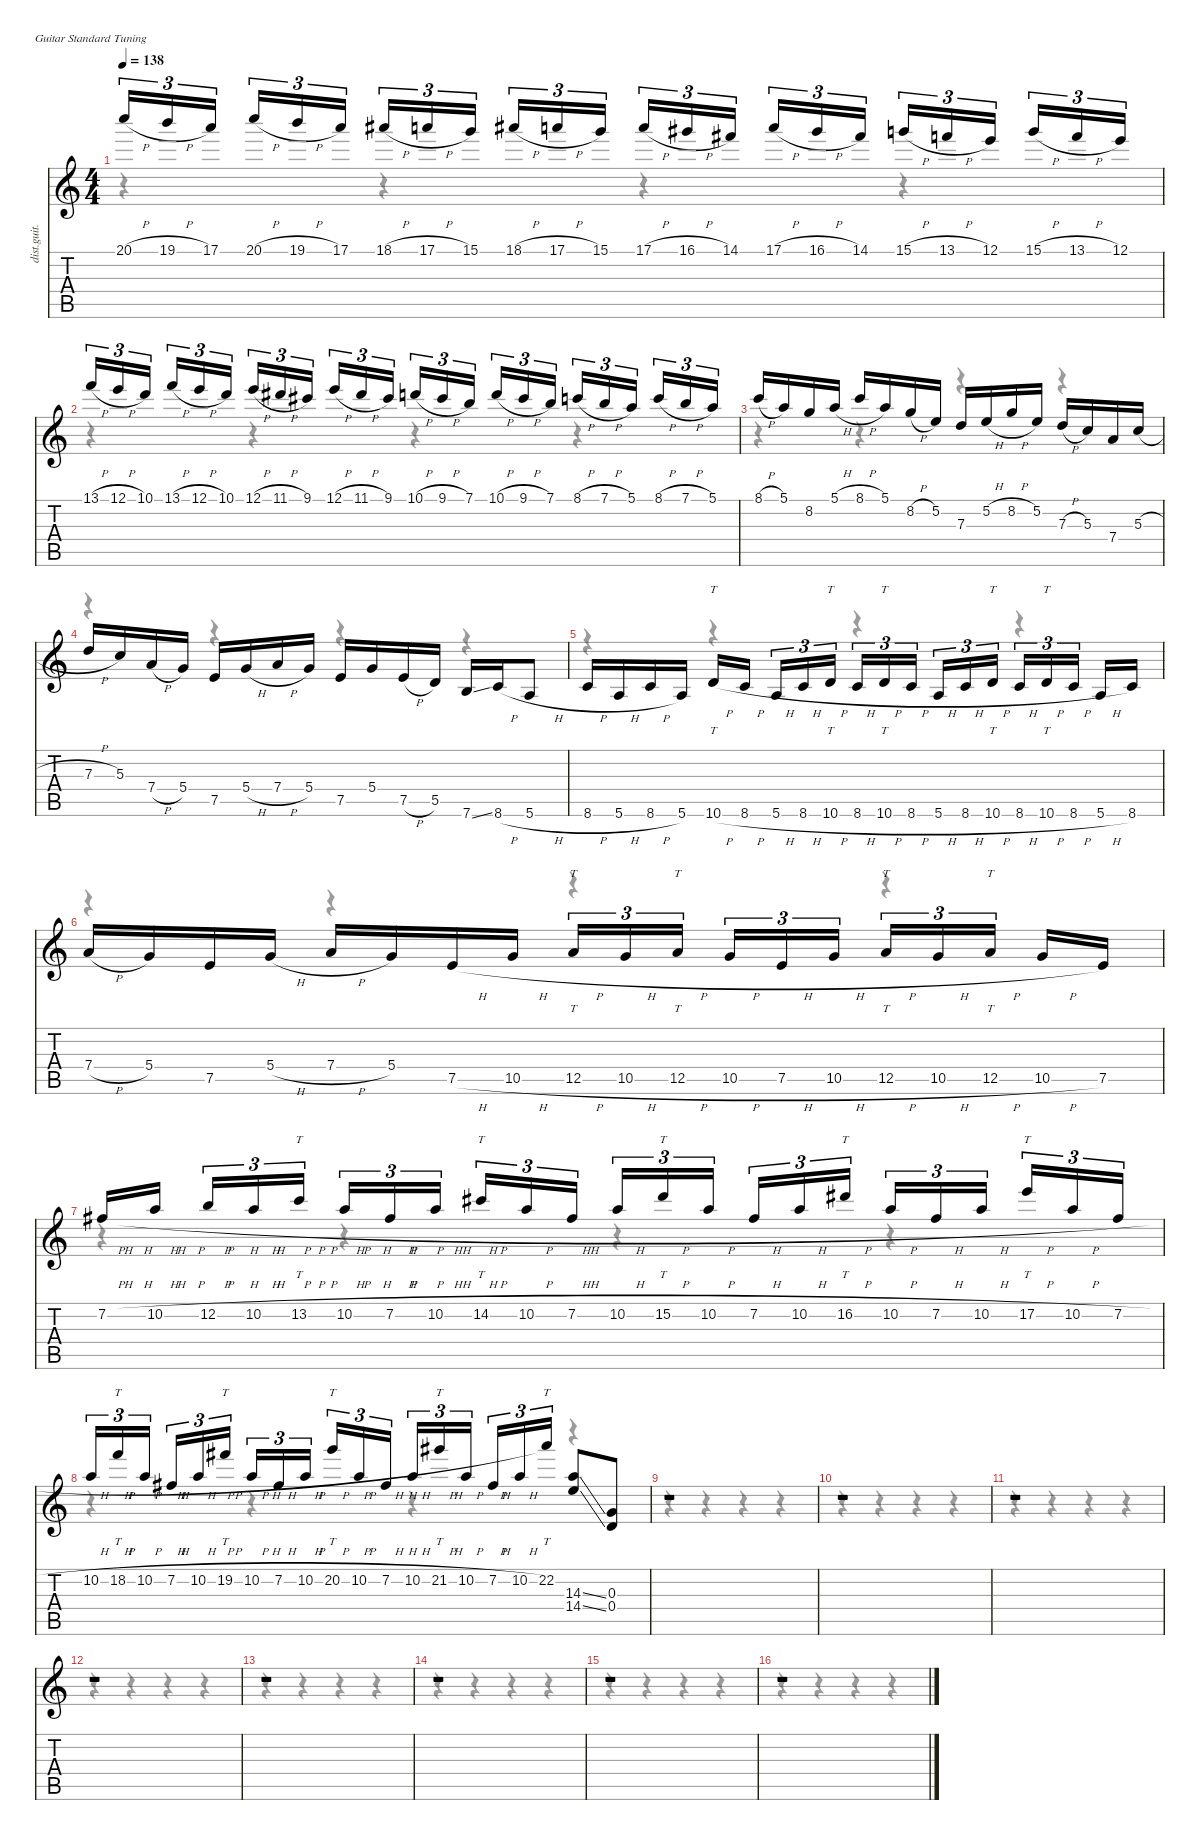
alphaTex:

\defaultSystemsLayout 4
\hideDynamics
\bracketExtendMode nobrackets
\track ("Kirk Hammett ( Solo 1 )" "dist.guit.") {instrument distortionguitar}
\staff {score tabs}
\tuning (E4 B3 G3 D3 A2 E2)
\voice
\ts (4 4)
\tempo 138
\clef g2
\ks c
20.1{h}.16{tu (3 2) dy f} 19.1{h}.16{tu (3 2)} 17.1.16{tu (3 2)} 20.1{h}.16{tu (3 2)} 19.1{h}.16{tu (3 2)} 17.1.16{tu (3 2)} 18.1{h acc #}.16{tu (3 2)} 17.1{h}.16{tu (3 2)} 15.1.16{tu (3 2)} 18.1{h acc #}.16{tu (3 2)} 17.1{h}.16{tu (3 2)} 15.1.16{tu (3 2)} 17.1{h}.16{tu (3 2)} 16.1{h acc #}.16{tu (3 2)} 14.1{acc #}.16{tu (3 2)} 17.1{h}.16{tu (3 2)} 16.1{h acc #}.16{tu (3 2)} 14.1{acc #}.16{tu (3 2)} 15.1{h}.16{tu (3 2)} 13.1{h}.16{tu (3 2)} 12.1.16{tu (3 2)} 15.1{h}.16{tu (3 2)} 13.1{h}.16{tu (3 2)} 12.1.16{tu (3 2)} |
13.1{h}.16{tu (3 2)} 12.1{h}.16{tu (3 2)} 10.1.16{tu (3 2)} 13.1{h}.16{tu (3 2)} 12.1{h}.16{tu (3 2)} 10.1.16{tu (3 2)} 12.1{h}.16{tu (3 2)} 11.1{h acc #}.16{tu (3 2)} 9.1{acc #}.16{tu (3 2)} 12.1{h}.16{tu (3 2)} 11.1{h acc #}.16{tu (3 2)} 9.1{acc #}.16{tu (3 2)} 10.1{h}.16{tu (3 2)} 9.1{h acc #}.16{tu (3 2)} 7.1.16{tu (3 2)} 10.1{h}.16{tu (3 2)} 9.1{h acc #}.16{tu (3 2)} 7.1.16{tu (3 2)} 8.1{h}.16{tu (3 2)} 7.1{h}.16{tu (3 2)} 5.1.16{tu (3 2)} 8.1{h}.16{tu (3 2)} 7.1{h}.16{tu (3 2)} 5.1.16{tu (3 2)} |
8.1{h}.16 5.1.16 8.2.16 5.1{h}.16 8.1{h}.16 5.1.16 8.2{h}.16 5.2.16 7.3.16 5.2{h}.16 8.2{h}.16 5.2.16 7.3{h}.16 5.3.16 7.4.16 5.3{h}.16 |
7.3{h}.16 5.3.16 7.4{h}.16 5.4.16 7.5.16 5.4{h}.16 7.4{h}.16 5.4.16 7.5.16 5.4.16 7.5{h}.16 5.5.16 7.6{ss}.16 8.6{h}.16 5.6{h}.8 |
8.6{h}.16 5.6{h}.16 8.6{h}.16 5.6.16 10.6{h}.16{tt} 8.6{h}.16 5.6{h}.16{tu (3 2)} 8.6{h}.16{tu (3 2)} 10.6{h}.16{tt tu (3 2)} 8.6{h}.16{tu (3 2)} 10.6{h}.16{tt tu (3 2)} 8.6{h}.16{tu (3 2)} 5.6{h}.16{tu (3 2)} 8.6{h}.16{tu (3 2)} 10.6{h}.16{tt tu (3 2)} 8.6{h}.16{tu (3 2)} 10.6{h}.16{tt tu (3 2)} 8.6{h}.16{tu (3 2)} 5.6{h}.16 8.6.16 |
7.4{h}.16 5.4.16 7.5.16 5.4{h}.16 7.4{h}.16 5.4.16 7.5{h}.16 10.5{h}.16 12.5{h}.16{tt tu (3 2)} 10.5{h}.16{tu (3 2)} 12.5{h}.16{tt tu (3 2)} 10.5{h}.16{tu (3 2)} 7.5{h}.16{tu (3 2)} 10.5{h}.16{tu (3 2)} 12.5{h}.16{tt tu (3 2)} 10.5{h}.16{tu (3 2)} 12.5{h}.16{tt tu (3 2)} 10.5{h}.16 7.5.16 |
7.2{h acc #}.16 10.2{h}.16 12.2{h}.16{tu (3 2)} 10.2{h}.16{tu (3 2)} 13.2{h}.16{tt tu (3 2)} 10.2{h}.16{tu (3 2)} 7.2{h acc #}.16{tu (3 2)} 10.2{h}.16{tu (3 2)} 14.2{h acc #}.16{tt tu (3 2)} 10.2{h}.16{tu (3 2)} 7.2{h acc #}.16{tu (3 2)} 10.2{h}.16{tu (3 2)} 15.2{h}.16{tt tu (3 2)} 10.2{h}.16{tu (3 2)} 7.2{h acc #}.16{tu (3 2)} 10.2{h}.16{tu (3 2)} 16.2{h acc #}.16{tt tu (3 2)} 10.2{h}.16{tu (3 2)} 7.2{h acc #}.16{tu (3 2)} 10.2{h}.16{tu (3 2)} 17.2{h}.16{tt tu (3 2)} 10.2{h}.16{tu (3 2)} 7.2{h acc #}.16{tu (3 2)} |
10.2{h}.16{tu (3 2)} 18.2{h}.16{tt tu (3 2)} 10.2{h}.16{tu (3 2)} 7.2{h acc #}.16{tu (3 2)} 10.2{h}.16{tu (3 2)} 19.2{h acc #}.16{tt tu (3 2)} 10.2{h}.16{tu (3 2)} 7.2{h acc #}.16{tu (3 2)} 10.2{h}.16{tu (3 2)} 20.2{h}.16{tt tu (3 2)} 10.2{h}.16{tu (3 2)} 7.2{h acc #}.16{tu (3 2)} 10.2{h}.16{tu (3 2)} 21.2{h acc #}.16{tt tu (3 2)} 10.2{h}.16{tu (3 2)} 7.2{h acc #}.16{tu (3 2)} 10.2{h}.16{tu (3 2)} 22.2.16{tt tu (3 2)} (14.3{ss} 14.4{ss}).8 (0.3 0.4).8 |
r.1 |
r.1 |
r.1 |
r.1 |
r.1 |
r.1 |
r.1 |
r.1
\voice
\clef g2
\ottava regular
\simile none
\ks c
r.4{dy mf} r.4 r.4 r.4 |
r.4 r.4 r.4 r.4 |
r.4 r.4 r.4 r.4 |
r.4 r.4 r.4 r.4 |
r.4 r.4 r.4 r.4 |
r.4 r.4 r.4 r.4 |
r.4 r.4 r.4 r.4 |
r.4 r.4 r.4 r.4 |
r.4 r.4 r.4 r.4 |
r.4 r.4 r.4 r.4 |
r.4 r.4 r.4 r.4 |
r.4 r.4 r.4 r.4 |
r.4 r.4 r.4 r.4 |
r.4 r.4 r.4 r.4 |
r.4 r.4 r.4 r.4 |
r.4 r.4 r.4 r.4
